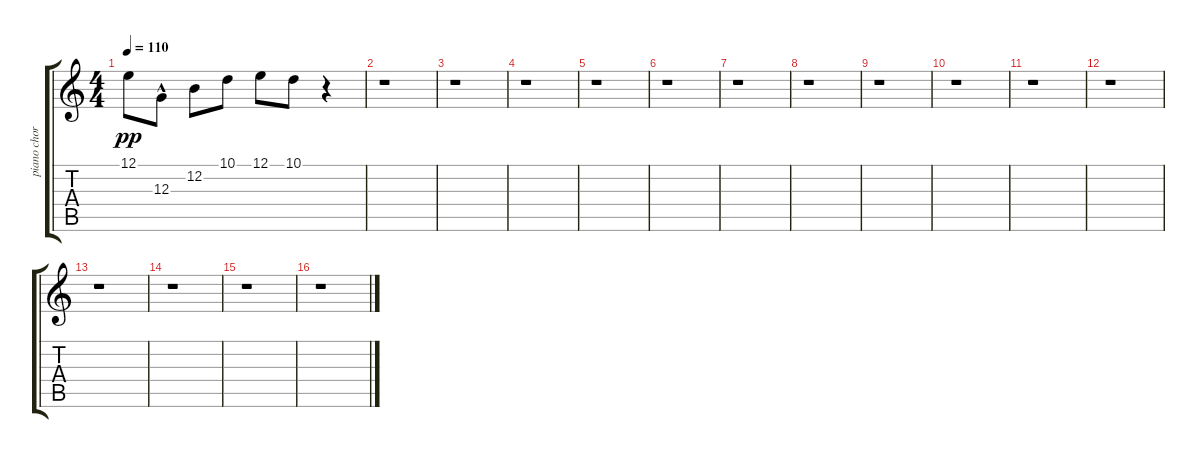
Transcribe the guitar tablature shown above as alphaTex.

\track ("piano chorus 2" "piano chor") {instrument electricpiano2}
\staff {score tabs}
\tuning (E4 B3 G3 D3 A2 E2) {hide}
\ts (4 4)
\tempo 110
\clef g2
\ks c
12.1.8{dy pp} 12.3{hac}.8 12.2.8 10.1.8 12.1.8 10.1.8 r.4 |
r.1 |
r.1 |
r.1 |
r.1 |
r.1 |
r.1 |
r.1 |
r.1 |
r.1 |
r.1 |
r.1 |
r.1 |
r.1 |
r.1 |
r.1
